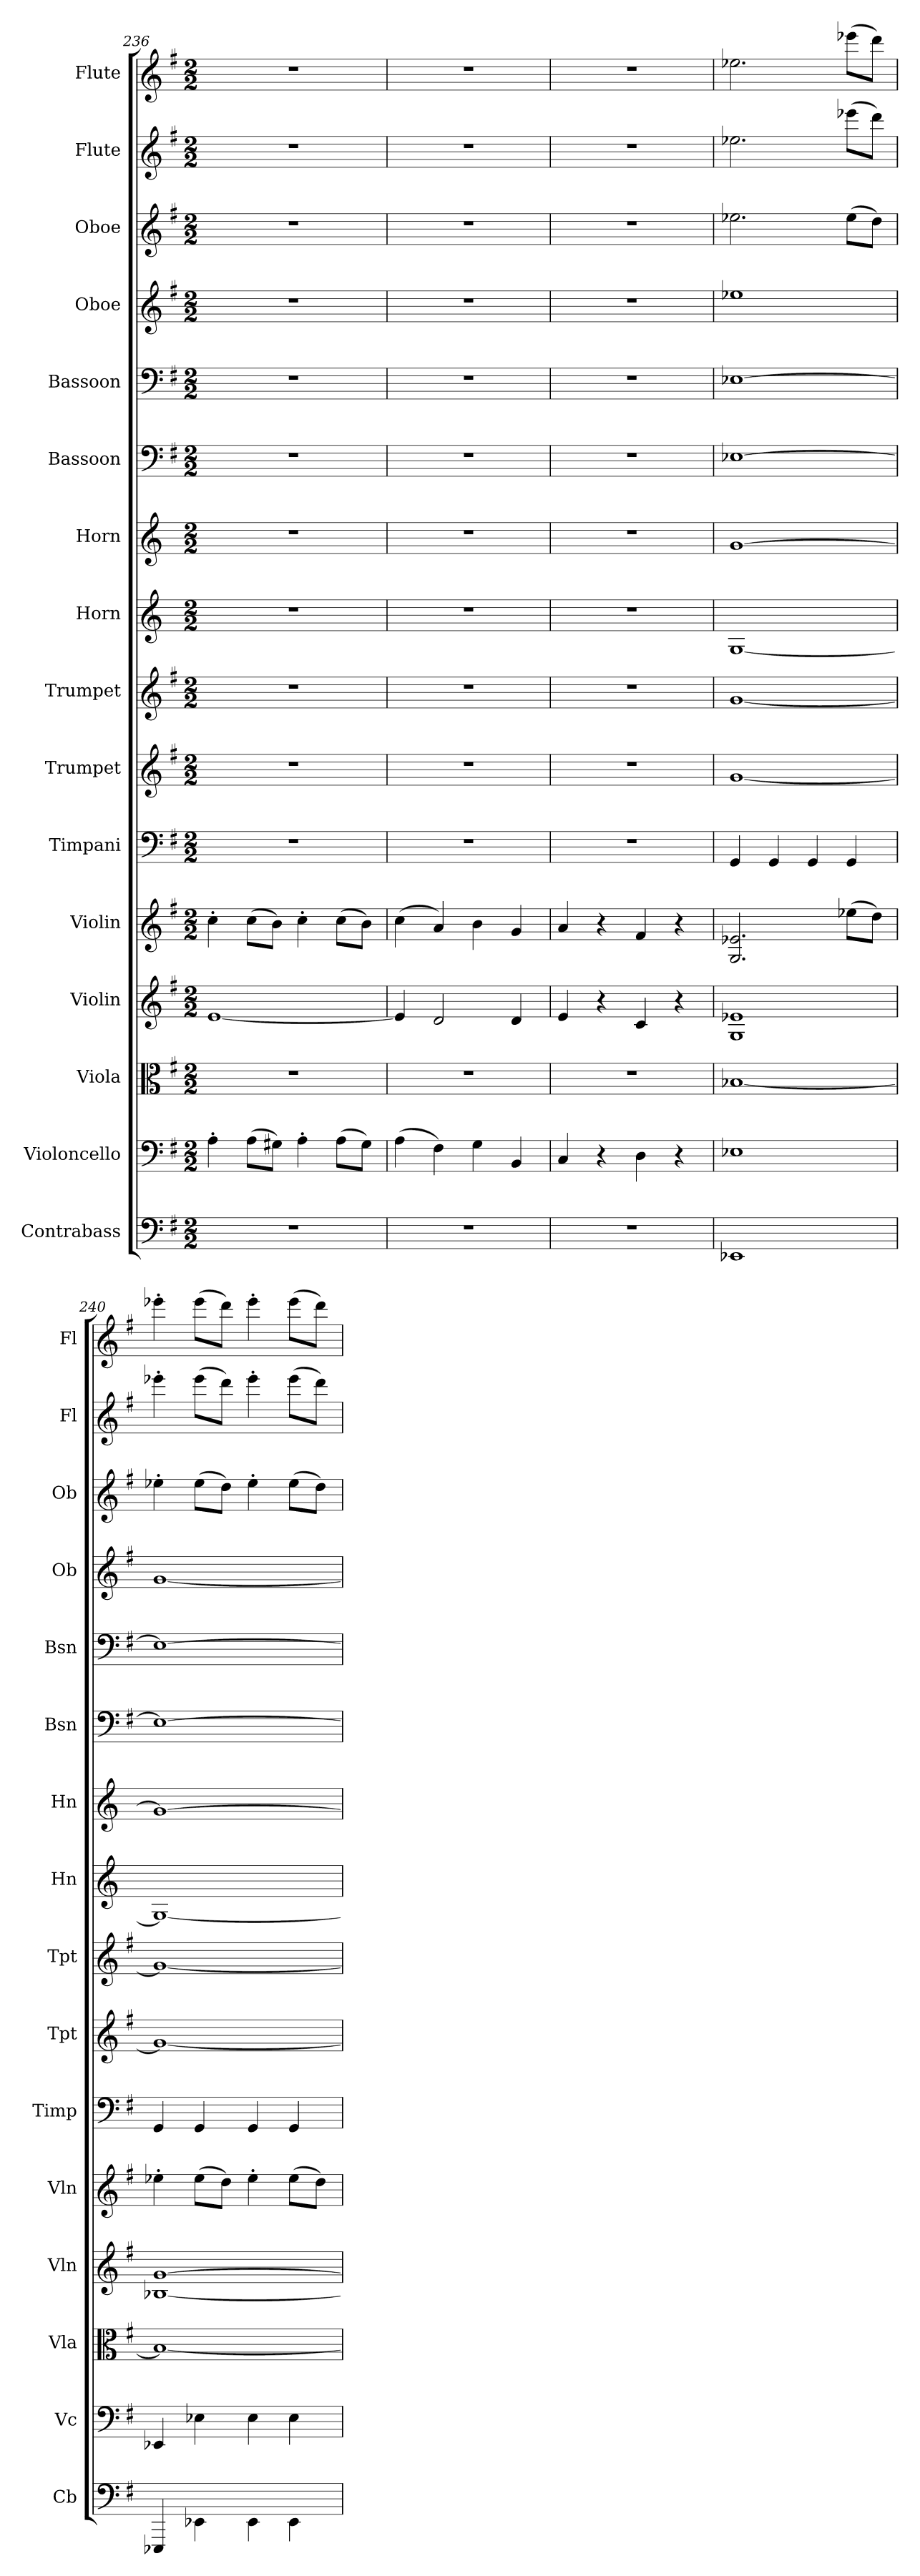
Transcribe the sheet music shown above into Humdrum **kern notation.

**kern	**kern	**kern	**kern	**kern	**kern	**kern	**kern	**kern	**kern	**kern	**kern	**kern	**kern	**kern	**kern
*part16	*part15	*part14	*part13	*part12	*part11	*part10	*part9	*part8	*part7	*part6	*part5	*part4	*part3	*part2	*part1
*staff16	*staff15	*staff14	*staff13	*staff12	*staff11	*staff10	*staff9	*staff8	*staff7	*staff6	*staff5	*staff4	*staff3	*staff2	*staff1
*I"Contrabass	*I"Violoncello	*I"Viola	*I"Violin	*I"Violin	*I"Timpani	*I"Trumpet	*I"Trumpet	*I"Horn	*I"Horn	*I"Bassoon	*I"Bassoon	*I"Oboe	*I"Oboe	*I"Flute	*I"Flute
*I'Cb	*I'Vc	*I'Vla	*I'Vln	*I'Vln	*I'Timp	*I'Tpt	*I'Tpt	*I'Hn	*I'Hn	*I'Bsn	*I'Bsn	*I'Ob	*I'Ob	*I'Fl	*I'Fl
*clefF4	*clefF4	*clefC3	*clefG2	*clefG2	*	*clefG2	*clefG2	*clefG2	*clefG2	*clefF4	*clefF4	*clefG2	*clefG2	*clefG2	*clefG2
*k[f#]	*k[f#]	*k[f#]	*k[f#]	*k[f#]	*k[f#]	*k[f#]	*k[f#]	*k[]	*k[]	*k[f#]	*k[f#]	*k[f#]	*k[f#]	*k[f#]	*k[f#]
*M2/2	*M2/2	*M2/2	*M2/2	*M2/2	*M2/2	*M2/2	*M2/2	*M2/2	*M2/2	*M2/2	*M2/2	*M2/2	*M2/2	*M2/2	*M2/2
=236	=236	=236	=236	=236	=236	=236	=236	=236	=236	=236	=236	=236	=236	=236	=236
1r	4A'\	1r	[1e/	4cc'\	1r	1r	1r	1r	1r	1r	1r	1r	1r	1r	1r
.	(8A\L	.	.	(8cc\L	.	.	.	.	.	.	.	.	.	.	.
.	8G#X\J)	.	.	8b\J)	.	.	.	.	.	.	.	.	.	.	.
.	4A'\	.	.	4cc'\	.	.	.	.	.	.	.	.	.	.	.
.	(8A\L	.	.	(8cc\L	.	.	.	.	.	.	.	.	.	.	.
.	8G#\J)	.	.	8b\J)	.	.	.	.	.	.	.	.	.	.	.
=237	=237	=237	=237	=237	=237	=237	=237	=237	=237	=237	=237	=237	=237	=237	=237
1r	(4A\	1r	4e/]	(4cc\	1r	1r	1r	1r	1r	1r	1r	1r	1r	1r	1r
.	4F#\)	.	2d/	4a/)	.	.	.	.	.	.	.	.	.	.	.
.	4G\	.	.	4b\	.	.	.	.	.	.	.	.	.	.	.
.	4BB/	.	4d/	4g/	.	.	.	.	.	.	.	.	.	.	.
=238	=238	=238	=238	=238	=238	=238	=238	=238	=238	=238	=238	=238	=238	=238	=238
1r	4C/	1r	4e/	4a/	1r	1r	1r	1r	1r	1r	1r	1r	1r	1r	1r
.	4r	.	4r	4r	.	.	.	.	.	.	.	.	.	.	.
.	4D\	.	4c/	4f#/	.	.	.	.	.	.	.	.	.	.	.
.	4r	.	4r	4r	.	.	.	.	.	.	.	.	.	.	.
=239	=239	=239	=239	=239	=239	=239	=239	=239	=239	=239	=239	=239	=239	=239	=239
1EE-X"\	1E-X\	[1B-X/	1G/ 1e-X/	2.G/ 2.e-X/	4GG/	[1g/	[1g/	[1G/	[1g\	[1E-X\	[1E-X\	1ee-X\	2.ee-X\	2.ee-X\	2.ee-X\
.	.	.	.	.	4GG/	.	.	.	.	.	.	.	.	.	.
.	.	.	.	.	4GG/	.	.	.	.	.	.	.	.	.	.
.	.	.	.	(8ee-X\L	4GG/	.	.	.	.	.	.	.	(8ee-\L	(8eee-X\L	(8eee-X\L
.	.	.	.	8dd\J)	.	.	.	.	.	.	.	.	8dd\J)	8ddd\J)	8ddd\J)
=240	=240	=240	=240	=240	=240	=240	=240	=240	=240	=240	=240	=240	=240	=240	=240
4EEE-X"/	4EE-X/	1B-/_	[1B-X/ [1g/	4ee-X'\	4GG/	1g/_	1g/_	1G/_	1g\_	1E-\_	1E-\_	[1g/	4ee-X'\	4eee-X'\	4eee-X'\
4EE-X"\	4E-X\	.	.	(8ee-\L	4GG/	.	.	.	.	.	.	.	(8ee-\L	(8eee-\L	(8eee-\L
.	.	.	.	8dd\J)	.	.	.	.	.	.	.	.	8dd\J)	8ddd\J)	8ddd\J)
4EE-"\	4E-\	.	.	4ee-'\	4GG/	.	.	.	.	.	.	.	4ee-'\	4eee-'\	4eee-'\
4EE-"\	4E-\	.	.	(8ee-\L	4GG/	.	.	.	.	.	.	.	(8ee-\L	(8eee-\L	(8eee-\L
.	.	.	.	8dd\J)	.	.	.	.	.	.	.	.	8dd\J)	8ddd\J)	8ddd\J)
=	=	=	=	=	=	=	=	=	=	=	=	=	=	=	=
*-	*-	*-	*-	*-	*-	*-	*-	*-	*-	*-	*-	*-	*-	*-	*-
